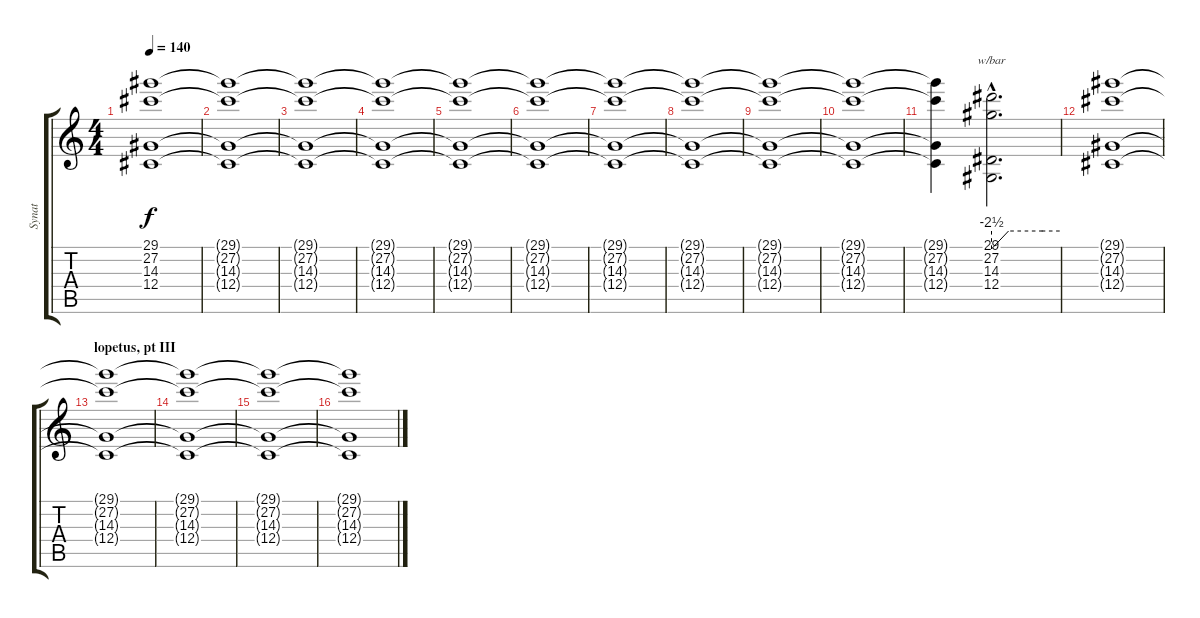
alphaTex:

\track ("Synat" "Synat") {instrument stringensemble1}
\staff {score tabs}
\tuning (Eb4 Bb3 Gb3 Db3 Ab2 Db2) {hide}
\ts (4 4)
\tempo 140
\clef g2
\ks c
(29.1{t} 27.2{t} 14.3{t} 12.4{t}).1{dy f} |
(29.1{t} 27.2{t} 14.3{t} 12.4{t}).1 |
(29.1{t} 27.2{t} 14.3{t} 12.4{t}).1 |
(29.1{t} 27.2{t} 14.3{t} 12.4{t}).1 |
(29.1{t} 27.2{t} 14.3{t} 12.4{t}).1 |
(29.1{t} 27.2{t} 14.3{t} 12.4{t}).1 |
(29.1{t} 27.2{t} 14.3{t} 12.4{t}).1 |
(29.1{t} 27.2{t} 14.3{t} 12.4{t}).1 |
(29.1{t} 27.2{t} 14.3{t} 12.4{t}).1 |
(29.1{t} 27.2{t} 14.3{t} 12.4{t}).1 |
(29.1{t} 27.2{t} 14.3{t} 12.4{t}).4 (29.1{hac} 27.2{hac} 14.3{hac} 12.4{hac}).2{d tbe (custom default 0 -10 15 0 45 0 60 0)} |
(29.1{t} 27.2{t} 14.3{t} 12.4{t}).1 |
\section ("" "lopetus, pt III")
(29.1{t} 27.2{t} 14.3{t} 12.4{t}).1 |
(29.1{t} 27.2{t} 14.3{t} 12.4{t}).1 |
(29.1{t} 27.2{t} 14.3{t} 12.4{t}).1 |
(29.1{t} 27.2{t} 14.3{t} 12.4{t}).1
